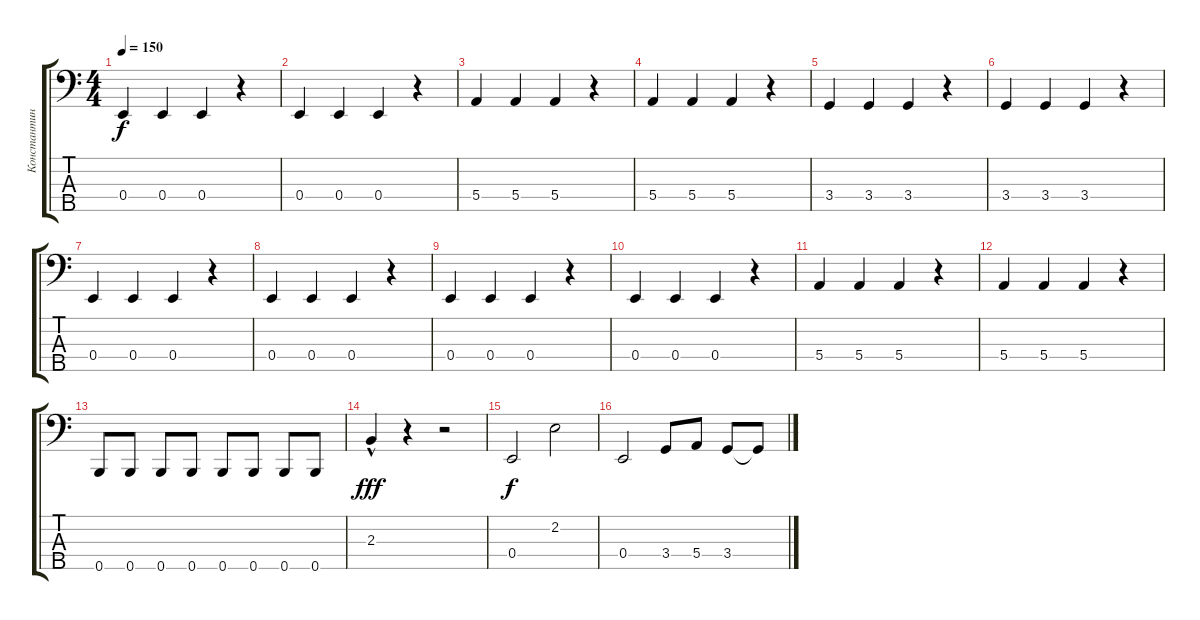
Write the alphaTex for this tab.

\track ("Константин Бекрев" "Константин") {instrument electricbasspick}
\staff {score tabs}
\tuning (G2 D2 A1 E1 B0) {hide}
\ts (4 4)
\tempo 150
\clef f4
\ks c
0.4.4{dy f} 0.4.4 0.4.4 r.4 |
0.4.4 0.4.4 0.4.4 r.4 |
5.4.4 5.4.4 5.4.4 r.4 |
5.4.4 5.4.4 5.4.4 r.4 |
3.4.4 3.4.4 3.4.4 r.4 |
3.4.4 3.4.4 3.4.4 r.4 |
0.4.4 0.4.4 0.4.4 r.4 |
0.4.4 0.4.4 0.4.4 r.4 |
0.4.4 0.4.4 0.4.4 r.4 |
0.4.4 0.4.4 0.4.4 r.4 |
5.4.4 5.4.4 5.4.4 r.4 |
5.4.4 5.4.4 5.4.4 r.4 |
0.5.8 0.5.8 0.5.8 0.5.8 0.5.8 0.5.8 0.5.8 0.5.8 |
2.3{hac}.4{dy fff} r.4 r.2 |
0.4.2{dy f} 2.2.2 |
0.4.2 3.4.8 5.4.8 3.4.8 3.4{t}.8
